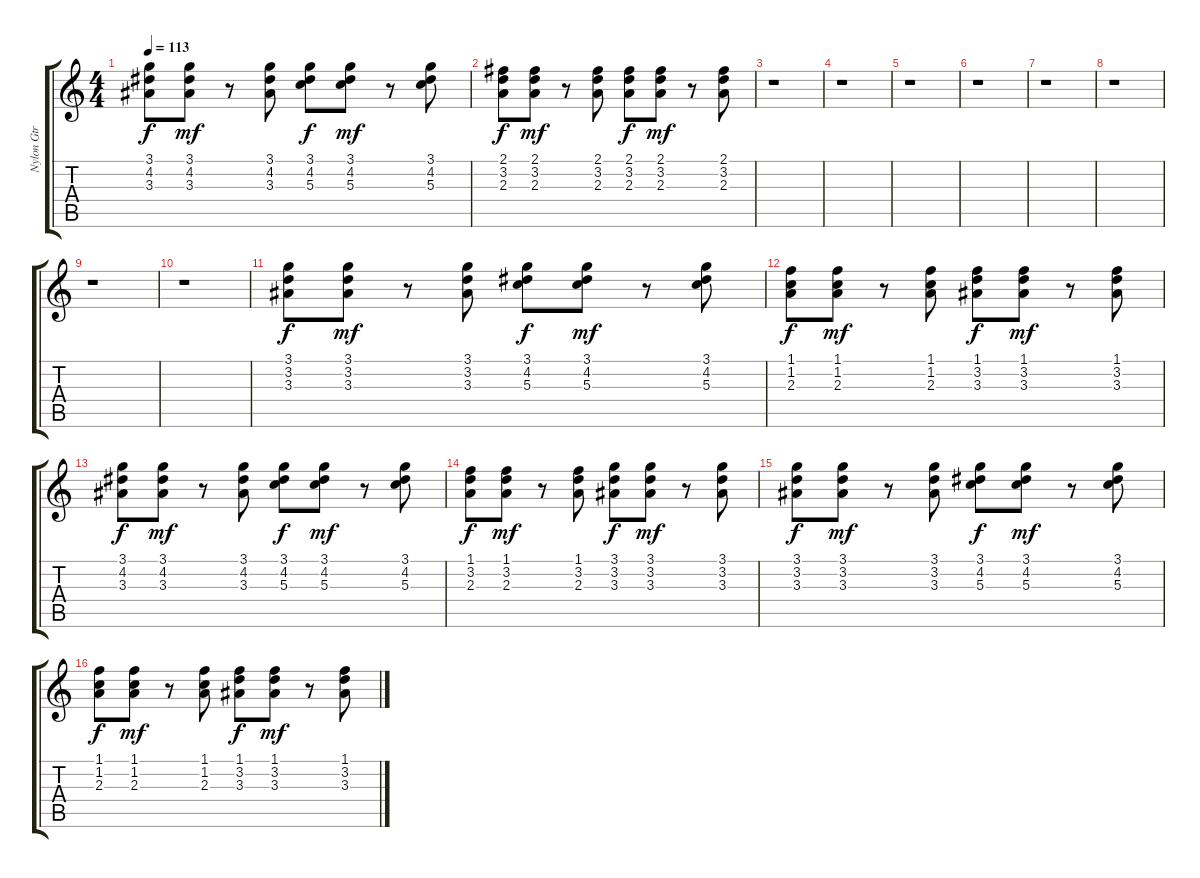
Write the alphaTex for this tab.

\track ("Nylon Gtr" "Nylon Gtr") {instrument acousticguitarnylon}
\staff {score tabs}
\tuning (E4 B3 G3 D3 A2 E2) {hide}
\ts (4 4)
\tempo 113
\clef g2
\ks c
(3.1 4.2 3.3).8{dy f} (3.1 4.2 3.3).8{dy mf} r.8 (3.1 4.2 3.3).8 (3.1 4.2 5.3).8{dy f} (3.1 4.2 5.3).8{dy mf} r.8 (3.1 4.2 5.3).8 |
(2.1 3.2 2.3).8{dy f} (2.1 3.2 2.3).8{dy mf} r.8 (2.1 3.2 2.3).8 (2.1 3.2 2.3).8{dy f} (2.1 3.2 2.3).8{dy mf} r.8 (2.1 3.2 2.3).8 |
r.1 |
r.1 |
r.1 |
r.1 |
r.1 |
r.1 |
r.1 |
r.1 |
(3.1 3.2 3.3).8{dy f} (3.1 3.2 3.3).8{dy mf} r.8 (3.1 3.2 3.3).8 (3.1 4.2 5.3).8{dy f} (3.1 4.2 5.3).8{dy mf} r.8 (3.1 4.2 5.3).8 |
(1.1 1.2 2.3).8{dy f} (1.1 1.2 2.3).8{dy mf} r.8 (1.1 1.2 2.3).8 (1.1 3.2 3.3).8{dy f} (1.1 3.2 3.3).8{dy mf} r.8 (1.1 3.2 3.3).8 |
(3.1 4.2 3.3).8{dy f} (3.1 4.2 3.3).8{dy mf} r.8 (3.1 4.2 3.3).8 (3.1 4.2 5.3).8{dy f} (3.1 4.2 5.3).8{dy mf} r.8 (3.1 4.2 5.3).8 |
(1.1 3.2 2.3).8{dy f} (1.1 3.2 2.3).8{dy mf} r.8 (1.1 3.2 2.3).8 (3.1 3.2 3.3).8{dy f} (3.1 3.2 3.3).8{dy mf} r.8 (3.1 3.2 3.3).8 |
(3.1 3.2 3.3).8{dy f} (3.1 3.2 3.3).8{dy mf} r.8 (3.1 3.2 3.3).8 (3.1 4.2 5.3).8{dy f} (3.1 4.2 5.3).8{dy mf} r.8 (3.1 4.2 5.3).8 |
(1.1 1.2 2.3).8{dy f} (1.1 1.2 2.3).8{dy mf} r.8 (1.1 1.2 2.3).8 (1.1 3.2 3.3).8{dy f} (1.1 3.2 3.3).8{dy mf} r.8 (1.1 3.2 3.3).8
